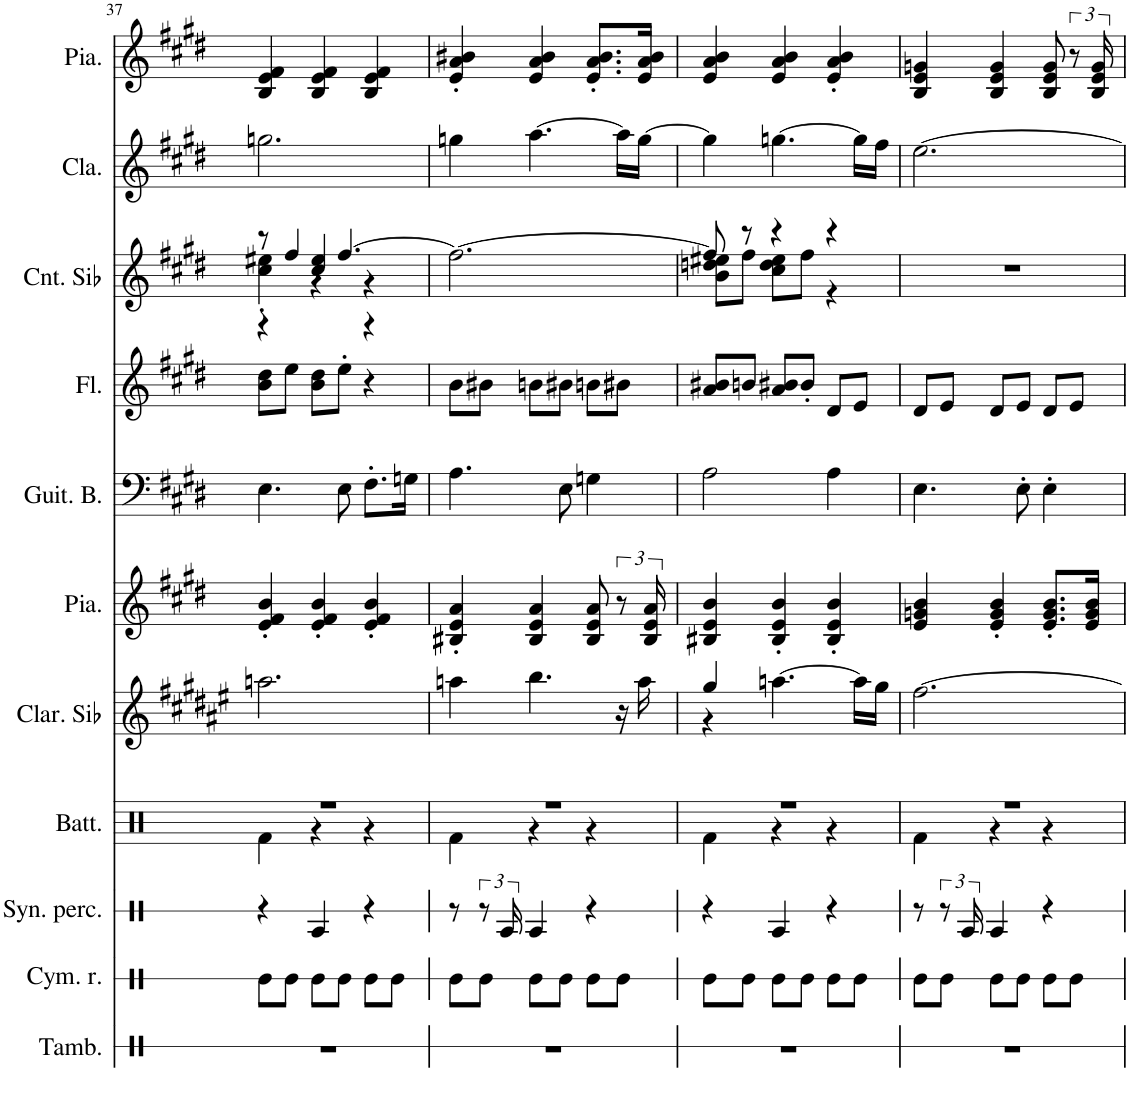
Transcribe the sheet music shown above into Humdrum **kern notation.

**kern	**kern	**kern	**kern	**kern	**kern	**kern	**kern	**kern	**kern	**kern
*part11	*part10	*part9	*part8	*part7	*part6	*part5	*part4	*part3	*part2	*part1
*staff11	*staff10	*staff9	*staff8	*staff7	*staff6	*staff5	*staff4	*staff3	*staff2	*staff1
*I"Tambourin, tambourn	*I"Cymbale ride, ride	*I"Synthétiseur de percussions, snare	*I"Batterie, bassdrum	*I"Clarinette en Sib	*I"Piano, orgue	*I"Guitare basse, basse	*I"Flûte, flute	*I"Cornet en Sib, cuivres	*I"Clavecin, harpsi	*I"Piano, piano
*I'Tamb.	*I'Cym. r.	*I'Syn. perc.	*I'Batt.	*I'Clar. Sib	*I'Pia.	*I'Guit. B.	*I'Fl.	*I'Cnt. Sib	*I'Cla.	*I'Pia.
!!LO:PB:g=z
*clefX	*clefX	*clefX	*clefX	*clefG2	*clefG2	*clefF4	*clefG2	*clefG2	*clefG2	*clefG2
*	*	*	*	*Trd1c2	*	*Trd7c12	*	*Trd1c2	*	*
*k[]	*k[]	*k[]	*k[]	*k[f#c#g#d#a#e#]	*k[f#c#g#d#]	*k[f#c#g#d#]	*k[f#c#g#d#]	*k[f#c#g#d#]	*k[f#c#g#d#]	*k[f#c#g#d#]
*M3/4	*M3/4	*M3/4	*M3/4	*M3/4	*M3/4	*M3/4	*M3/4	*M3/4	*M3/4	*M3/4
=37	=37	=37	=37	=37	=37	=37	=37	=37	=37	=37
*	*	*	*^	*	*	*	*	*^	*	*
*	*	*	*	*	*	*	*	*	*	*^	*	*
2.r	8Re\L	4r	2.r	4Rf\	2.aan\	4e/' 4f#/' 4b/'	4.E\	8b\ 8dd#\L	8r	4cc#\' 4ee#X\'	4r	2.ggn\	4B/ 4e/ 4f#/
.	8Re\J	.	.	.	.	.	.	8ee\J	4ff#/	.	.	.	.
.	8Re\L	4RA/	.	4r	.	4e/' 4f#/' 4b/'	.	8b\ 8dd#\L	.	4r	4cc#/ 4ee#/	.	4B/ 4e/ 4f#/
.	8Re\J	.	.	.	.	.	8E\	8ee'\J	[4.ff#/	.	.	.	.
.	8Re\L	4r	.	4r	.	4e/' 4f#/' 4b/'	8.F#'\L	4r	.	4r	4r	.	4B/ 4e/ 4f#/
.	8Re\J	.	.	.	.	.	.	.	.	.	.	.	.
.	.	.	.	.	.	.	16Gn\Jk	.	.	.	.	.	.
*	*	*	*	*	*	*	*	*	*v	*v	*v	*	*
=38	=38	=38	=38	=38	=38	=38	=38	=38	=38	=38	=38
2.r	8Re\L	8r	2.r	4Rf\	4aan\	4B#X/' 4e/' 4a/'	4.A\	8b\L	2.ff#\_	4ggn\	4e/' 4a/' 4b#X/'
.	8Re\J	12r	.	.	.	.	.	8b#X\J	.	.	.
.	.	24RA/	.	.	.	.	.	.	.	.	.
.	8Re\L	4RA/	.	4r	4.bb\	4B#/ 4e/ 4a/	.	8bn\L	.	[4.aa\	4e/ 4a/ 4b#/
.	8Re\J	.	.	.	.	.	8E\	8b#X\J	.	.	.
.	8Re\L	4r	.	4r	.	8B#/ 8e/ 8a/	4Gn\	8bn\L	.	.	8.e/' 8.a/' 8.b#/'L
.	8Re\J	.	.	.	16r	12r	.	8b#X\J	.	16aa\LL]	.
.	.	.	.	.	16aa\	.	.	.	.	[16gg\JJ	16e/ 16a/ 16b#/Jk
.	.	.	.	.	.	24B#/ 24e/ 24a/	.	.	.	.	.
=39	=39	=39	=39	=39	=39	=39	=39	=39	=39	=39	=39
*	*	*	*	*	*^	*	*	*	*^	*	*
2.r	8Re\L	4r	2.r	4Rf\	4gg#/	4r	4B#X/ 4e/ 4b/	2A\	8a/ 8b#X/L	8ff#/]	8b\ 8ddn\ 8ee#X\L	4gg\]	4e/ 4a/ 4b/
.	8Re\J	.	.	.	.	.	.	.	8bn/J	8r	8ff#\J	.	.
.	8Re\L	4RA/	.	4r	[4.aan\	2ryy	4B#/' 4e/' 4b/'	.	8a/ 8b#X/L	4r	8cc#\ 8dd\ 8ee#\L	[4.ggn\	4e/ 4a/ 4b/
.	8Re\J	.	.	.	.	.	.	.	8b#'/J	.	8ff#\J	.	.
.	8Re\L	4r	.	4r	.	.	4B#/' 4e/' 4b/'	4A\	8d#/L	4r	4r	.	4e/' 4a/' 4b/'
.	8Re\J	.	.	.	16aa\LL]	.	.	.	8e/J	.	.	16gg\LL]	.
.	.	.	.	.	16gg#\JJ	.	.	.	.	.	.	16ff#\JJ	.
*	*	*	*	*	*v	*v	*	*	*	*v	*v	*	*
=40	=40	=40	=40	=40	=40	=40	=40	=40	=40	=40	=40
2.r	8Re\L	8r	2.r	4Rf\	[2.ff#\	4e/ 4gn/ 4b/	4.E\	8d#/L	2.r	[2.ee\	4B/ 4e/ 4gn/
.	8Re\J	12r	.	.	.	.	.	8e/J	.	.	.
.	.	24RA/	.	.	.	.	.	.	.	.	.
.	8Re\L	4RA/	.	4r	.	4e/' 4g/' 4b/'	.	8d#/L	.	.	4B/ 4e/ 4g/
.	8Re\J	.	.	.	.	.	8E'\	8e/J	.	.	.
.	8Re\L	4r	.	4r	.	8.e/' 8.g/' 8.b/'L	4E'\	8d#/L	.	.	8B/ 8e/ 8g/
.	8Re\J	.	.	.	.	.	.	8e/J	.	.	12r
.	.	.	.	.	.	16e/ 16g/ 16b/Jk	.	.	.	.	.
.	.	.	.	.	.	.	.	.	.	.	24B/ 24e/ 24g/
*	*	*	*v	*v	*	*	*	*	*	*	*
=	=	=	=	=	=	=	=	=	=	=
*-	*-	*-	*-	*-	*-	*-	*-	*-	*-	*-
